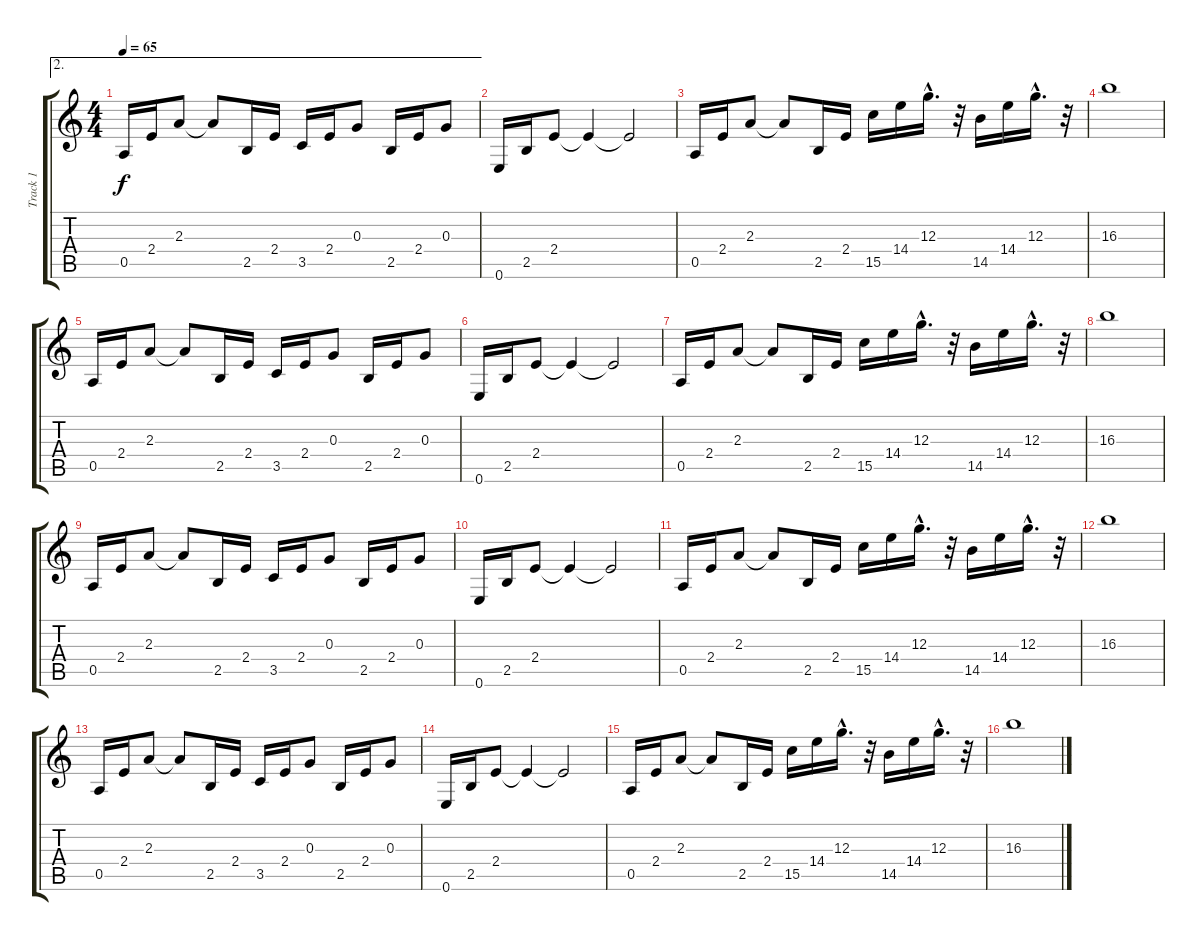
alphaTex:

\track ("Track 1" "Track 1") {instrument electricguitarclean}
\staff {score tabs}
\tuning (E4 B3 G3 D3 A2 E2) {hide}
\ae 2
\ts (4 4)
\tempo 65
\clef g2
\ks c
0.5.16{dy f} 2.4.16 2.3.8 2.3{t}.8 2.5.16 2.4.16 3.5.16 2.4.16 0.3.8 2.5.16 2.4.16 0.3.8 |
0.6.16 2.5.16 2.4.8 2.4{t}.4 2.4{t}.2 |
0.5.16 2.4.16 2.3.8 2.3{t}.8 2.5.16 2.4.16 15.5.16 14.4.16 12.3{hac}.16{d} r.32 14.5.16 14.4.16 12.3{hac}.16{d} r.32 |
16.3.1 |
0.5.16 2.4.16 2.3.8 2.3{t}.8 2.5.16 2.4.16 3.5.16 2.4.16 0.3.8 2.5.16 2.4.16 0.3.8 |
0.6.16 2.5.16 2.4.8 2.4{t}.4 2.4{t}.2 |
0.5.16 2.4.16 2.3.8 2.3{t}.8 2.5.16 2.4.16 15.5.16 14.4.16 12.3{hac}.16{d} r.32 14.5.16 14.4.16 12.3{hac}.16{d} r.32 |
16.3.1 |
0.5.16 2.4.16 2.3.8 2.3{t}.8 2.5.16 2.4.16 3.5.16 2.4.16 0.3.8 2.5.16 2.4.16 0.3.8 |
0.6.16 2.5.16 2.4.8 2.4{t}.4 2.4{t}.2 |
0.5.16 2.4.16 2.3.8 2.3{t}.8 2.5.16 2.4.16 15.5.16 14.4.16 12.3{hac}.16{d} r.32 14.5.16 14.4.16 12.3{hac}.16{d} r.32 |
16.3.1 |
0.5.16 2.4.16 2.3.8 2.3{t}.8 2.5.16 2.4.16 3.5.16 2.4.16 0.3.8 2.5.16 2.4.16 0.3.8 |
0.6.16 2.5.16 2.4.8 2.4{t}.4 2.4{t}.2 |
0.5.16 2.4.16 2.3.8 2.3{t}.8 2.5.16 2.4.16 15.5.16 14.4.16 12.3{hac}.16{d} r.32 14.5.16 14.4.16 12.3{hac}.16{d} r.32 |
16.3.1
